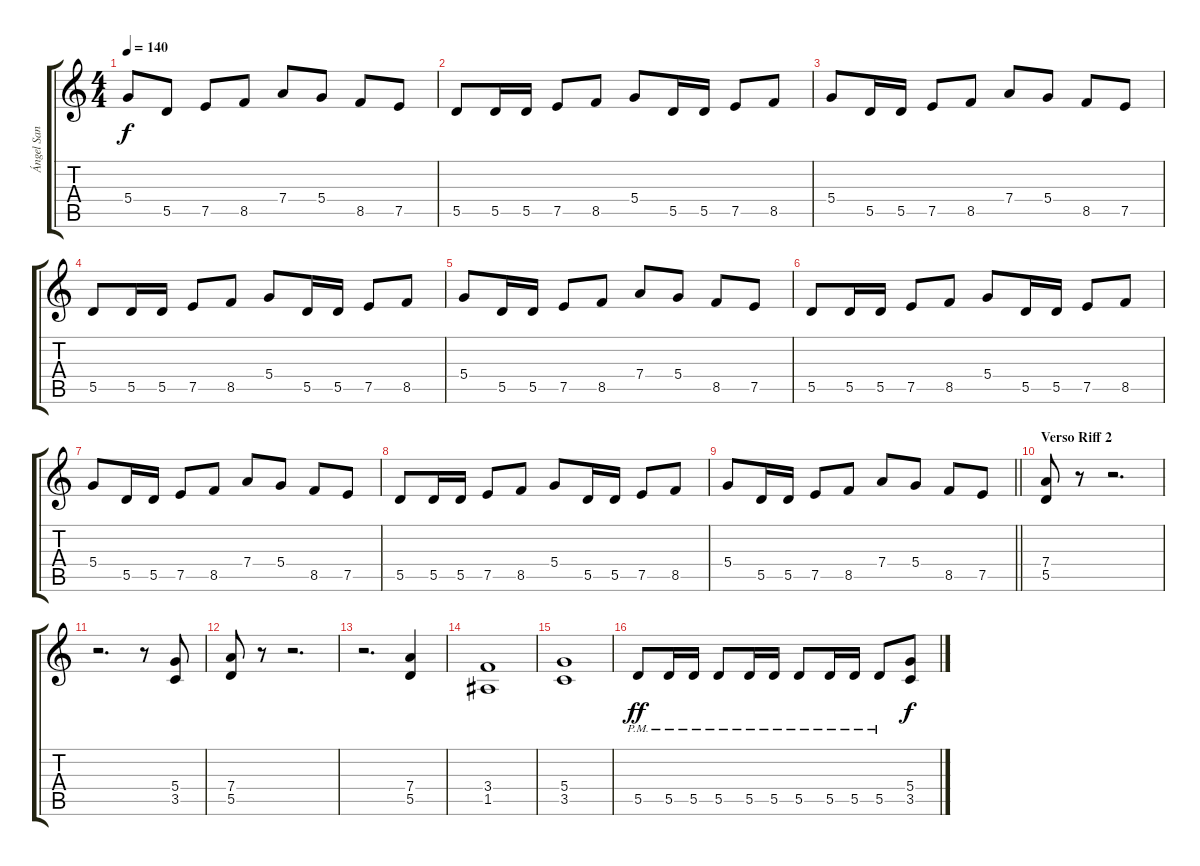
\track ("Ángel San Juan" "Ángel San ") {instrument distortionguitar}
\staff {score tabs}
\tuning (E4 B3 G3 D3 A2 E2) {hide}
\ts (4 4)
\tempo 140
\clef g2
\ks c
5.4.8{dy f} 5.5.8 7.5.8 8.5.8 7.4.8 5.4.8 8.5.8 7.5.8 |
5.5.8 5.5.16 5.5.16 7.5.8 8.5.8 5.4.8 5.5.16 5.5.16 7.5.8 8.5.8 |
5.4.8 5.5.16 5.5.16 7.5.8 8.5.8 7.4.8 5.4.8 8.5.8 7.5.8 |
5.5.8 5.5.16 5.5.16 7.5.8 8.5.8 5.4.8 5.5.16 5.5.16 7.5.8 8.5.8 |
5.4.8 5.5.16 5.5.16 7.5.8 8.5.8 7.4.8 5.4.8 8.5.8 7.5.8 |
5.5.8 5.5.16 5.5.16 7.5.8 8.5.8 5.4.8 5.5.16 5.5.16 7.5.8 8.5.8 |
5.4.8 5.5.16 5.5.16 7.5.8 8.5.8 7.4.8 5.4.8 8.5.8 7.5.8 |
5.5.8 5.5.16 5.5.16 7.5.8 8.5.8 5.4.8 5.5.16 5.5.16 7.5.8 8.5.8 |
\barLineRight lightlight
5.4.8 5.5.16 5.5.16 7.5.8 8.5.8 7.4.8 5.4.8 8.5.8 7.5.8 |
\section ("" "Verso Riff 2")
(7.4 5.5).8{volume 11} r.8 r.2{d} |
r.2{d} r.8 (5.4 3.5).8 |
(7.4 5.5).8 r.8 r.2{d} |
r.2{d} (7.4 5.5).4 |
(3.4 1.5).1 |
(5.4 3.5).1 |
5.5{pm}.8{dy ff} 5.5{pm}.16 5.5{pm}.16 5.5{pm}.8 5.5{pm}.16 5.5{pm}.16 5.5{pm}.8 5.5{pm}.16 5.5{pm}.16 5.5{pm}.8 (5.4 3.5).8{dy f}
